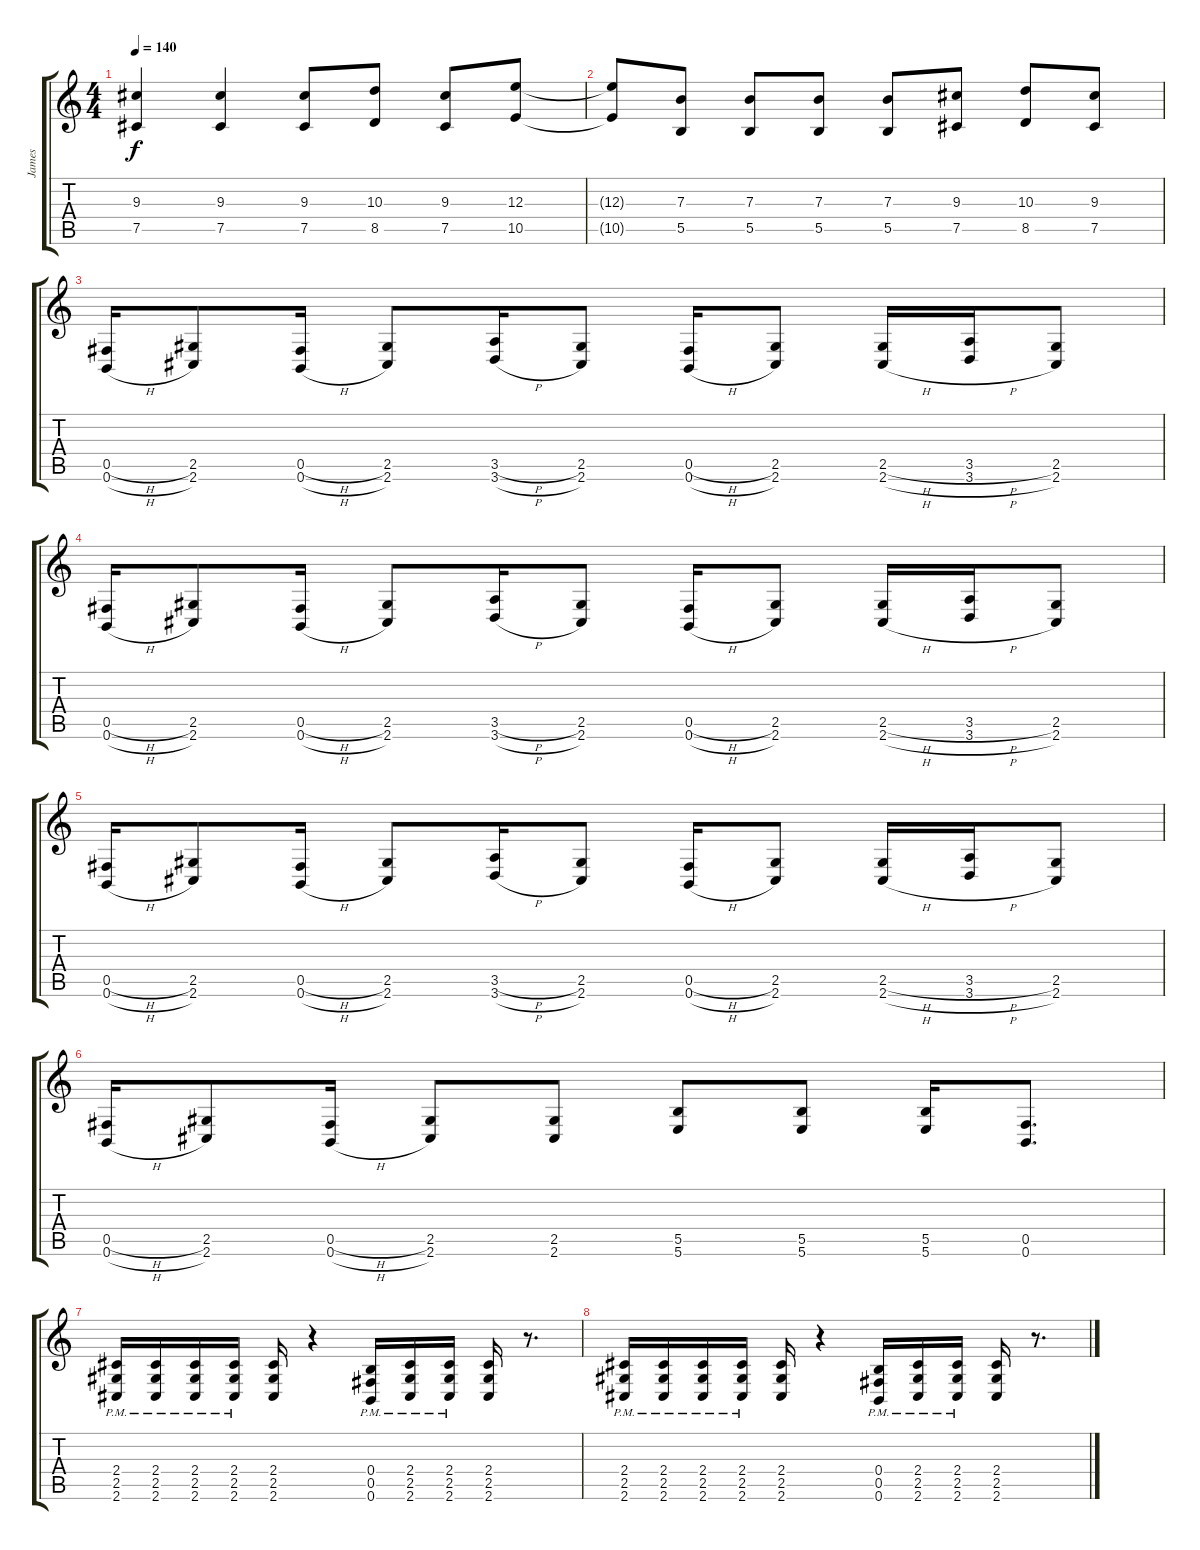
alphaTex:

\track ("James" "James") {instrument overdrivenguitar}
\staff {score tabs}
\tuning (Db4 Ab3 E3 B2 Gb2 B1) {hide}
\ts (4 4)
\tempo 140
\clef g2
\ks c
(9.3 7.5).4{dy f} (9.3 7.5).4 (9.3 7.5).8 (10.3 8.5).8 (9.3 7.5).8 (12.3 10.5).8 |
(12.3{t} 10.5{t}).8 (7.3 5.5).8 (7.3 5.5).8 (7.3 5.5).8 (7.3 5.5).8 (9.3 7.5).8 (10.3 8.5).8 (9.3 7.5).8 |
(0.5{h} 0.6{h}).16 (2.5 2.6).8 (0.5{h} 0.6{h}).16 (2.5 2.6).8 (3.5{h} 3.6{h}).16 (2.5 2.6).8 (0.5{h} 0.6{h}).16 (2.5 2.6).8 (2.5{h} 2.6{h}).16 (3.5{h} 3.6{h}).16 (2.5 2.6).8 |
(0.5{h} 0.6{h}).16 (2.5 2.6).8 (0.5{h} 0.6{h}).16 (2.5 2.6).8 (3.5{h} 3.6{h}).16 (2.5 2.6).8 (0.5{h} 0.6{h}).16 (2.5 2.6).8 (2.5{h} 2.6{h}).16 (3.5{h} 3.6{h}).16 (2.5 2.6).8 |
(0.5{h} 0.6{h}).16 (2.5 2.6).8 (0.5{h} 0.6{h}).16 (2.5 2.6).8 (3.5{h} 3.6{h}).16 (2.5 2.6).8 (0.5{h} 0.6{h}).16 (2.5 2.6).8 (2.5{h} 2.6{h}).16 (3.5{h} 3.6{h}).16 (2.5 2.6).8 |
(0.5{h} 0.6{h}).16 (2.5 2.6).8 (0.5{h} 0.6{h}).16 (2.5 2.6).8 (2.5 2.6).8 (5.5 5.6).8 (5.5 5.6).8 (5.5 5.6).16 (0.5 0.6).8{d} |
(2.4{pm} 2.5{pm} 2.6{pm}).16 (2.4{pm} 2.5{pm} 2.6{pm}).16 (2.4{pm} 2.5{pm} 2.6{pm}).16 (2.4{pm} 2.5{pm} 2.6{pm}).16 (2.4 2.5 2.6).16 r.4 (0.4{pm} 0.5{pm} 0.6{pm}).16 (2.4{pm} 2.5{pm} 2.6{pm}).16 (2.4{pm} 2.5{pm} 2.6{pm}).16 (2.4 2.5 2.6).16 r.8{d} |
(2.4{pm} 2.5{pm} 2.6{pm}).16 (2.4{pm} 2.5{pm} 2.6{pm}).16 (2.4{pm} 2.5{pm} 2.6{pm}).16 (2.4{pm} 2.5{pm} 2.6{pm}).16 (2.4 2.5 2.6).16 r.4 (0.4{pm} 0.5{pm} 0.6{pm}).16 (2.4{pm} 2.5{pm} 2.6{pm}).16 (2.4{pm} 2.5{pm} 2.6{pm}).16 (2.4 2.5 2.6).16 r.8{d}
